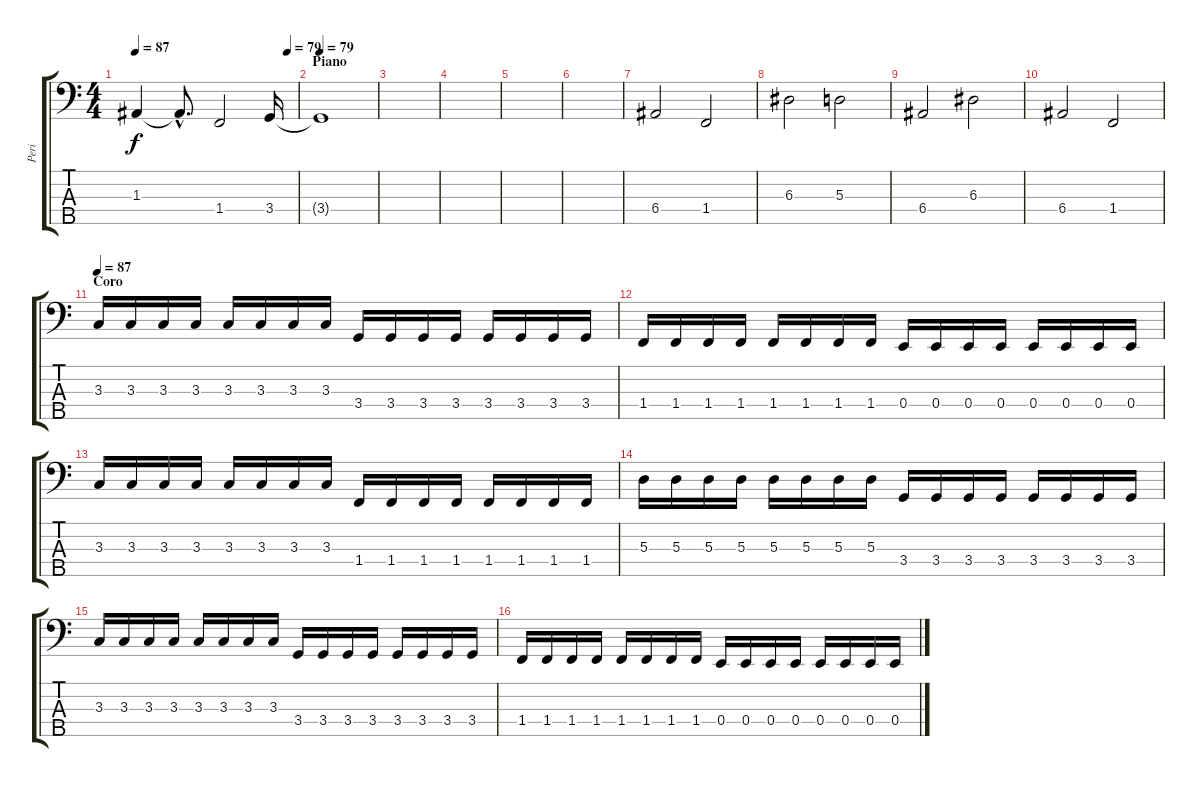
\track ("Peri" "Peri") {instrument electricbassfinger}
\staff {score tabs}
\tuning (G2 D2 A1 E1 B0) {hide}
\ts (4 4)
\tempo 87
\tempo (79 0.9375)
\clef f4
\ks c
1.3{t}.4{dy f} 1.3{hac t}.8{d} 1.4.2 3.4.16{volume 0} |
\section ("" "Piano")
\tempo 79
3.4{t}.1 |
|
|
|
|
6.4.2{volume 16} 1.4.2 |
6.3.2 5.3.2 |
6.4.2 6.3.2 |
6.4.2 1.4.2 |
\section ("" "Coro")
\tempo 87
3.3.16 3.3.16 3.3.16 3.3.16 3.3.16 3.3.16 3.3.16 3.3.16 3.4.16 3.4.16 3.4.16 3.4.16 3.4.16 3.4.16 3.4.16 3.4.16 |
1.4.16 1.4.16 1.4.16 1.4.16 1.4.16 1.4.16 1.4.16 1.4.16 0.4.16 0.4.16 0.4.16 0.4.16 0.4.16 0.4.16 0.4.16 0.4.16 |
3.3.16 3.3.16 3.3.16 3.3.16 3.3.16 3.3.16 3.3.16 3.3.16 1.4.16 1.4.16 1.4.16 1.4.16 1.4.16 1.4.16 1.4.16 1.4.16 |
5.3.16 5.3.16 5.3.16 5.3.16 5.3.16 5.3.16 5.3.16 5.3.16 3.4.16 3.4.16 3.4.16 3.4.16 3.4.16 3.4.16 3.4.16 3.4.16 |
3.3.16 3.3.16 3.3.16 3.3.16 3.3.16 3.3.16 3.3.16 3.3.16 3.4.16 3.4.16 3.4.16 3.4.16 3.4.16 3.4.16 3.4.16 3.4.16 |
1.4.16 1.4.16 1.4.16 1.4.16 1.4.16 1.4.16 1.4.16 1.4.16 0.4.16 0.4.16 0.4.16 0.4.16 0.4.16 0.4.16 0.4.16 0.4.16
